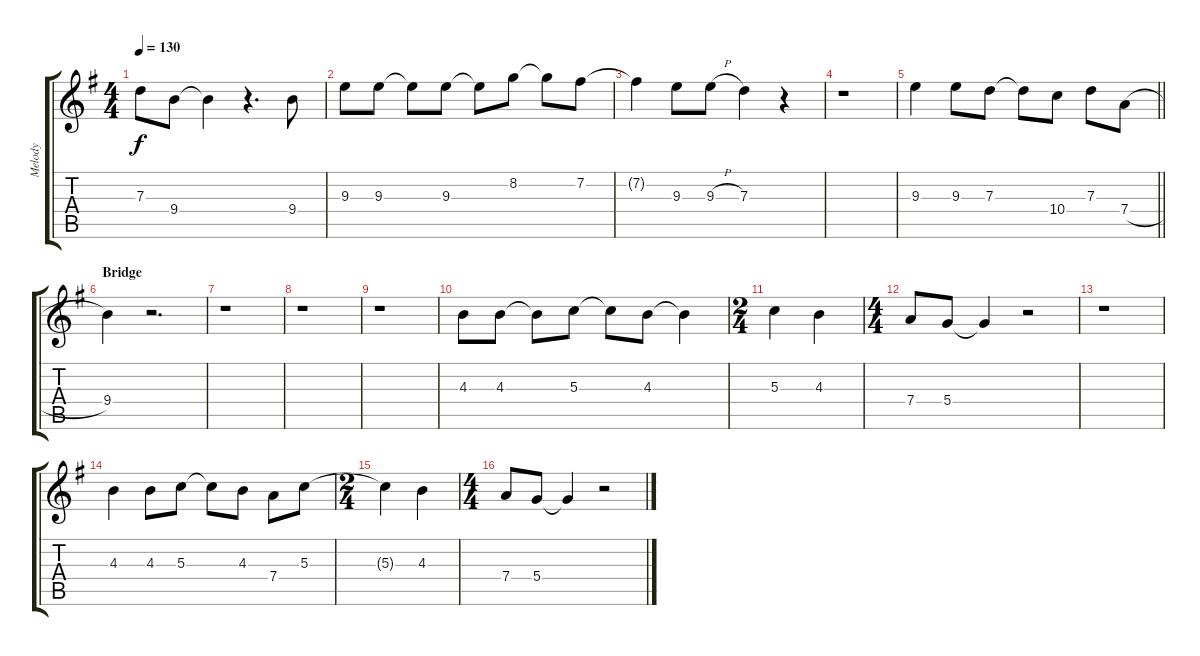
\track ("Melody" "Melody") {instrument acousticguitarnylon}
\staff {score tabs}
\tuning (E4 B3 G3 D3 A2 E2) {hide}
\ts (4 4)
\tempo 130
\clef g2
\ks g
7.3{t}.8{dy f} 9.4.8 9.4{t}.4 r.4{d} 9.4.8 |
9.3.8 9.3.8 9.3{t}.8 9.3.8 9.3{t}.8 8.2.8 8.2{t}.8 7.2.8 |
7.2{t}.4 9.3.8 9.3{h}.8 7.3.4 r.4 |
r.1 |
\barLineRight lightlight
9.3.4 9.3.8 7.3.8 7.3{t}.8 10.4.8 7.3.8 7.4{h}.8 |
\section ("" "Bridge")
9.4.4 r.2{d} |
r.1 |
r.1 |
r.1 |
4.3.8 4.3.8 4.3{t}.8 5.3.8 5.3{t}.8 4.3.8 4.3{t}.4 |
\ts (2 4)
5.3.4 4.3.4 |
\ts (4 4)
7.4.8 5.4.8 5.4{t}.4 r.2 |
r.1 |
4.3.4 4.3.8 5.3.8 5.3{t}.8 4.3.8 7.4.8 5.3.8 |
\ts (2 4)
5.3{t}.4 4.3.4 |
\ts (4 4)
7.4.8 5.4.8 5.4{t}.4 r.2
